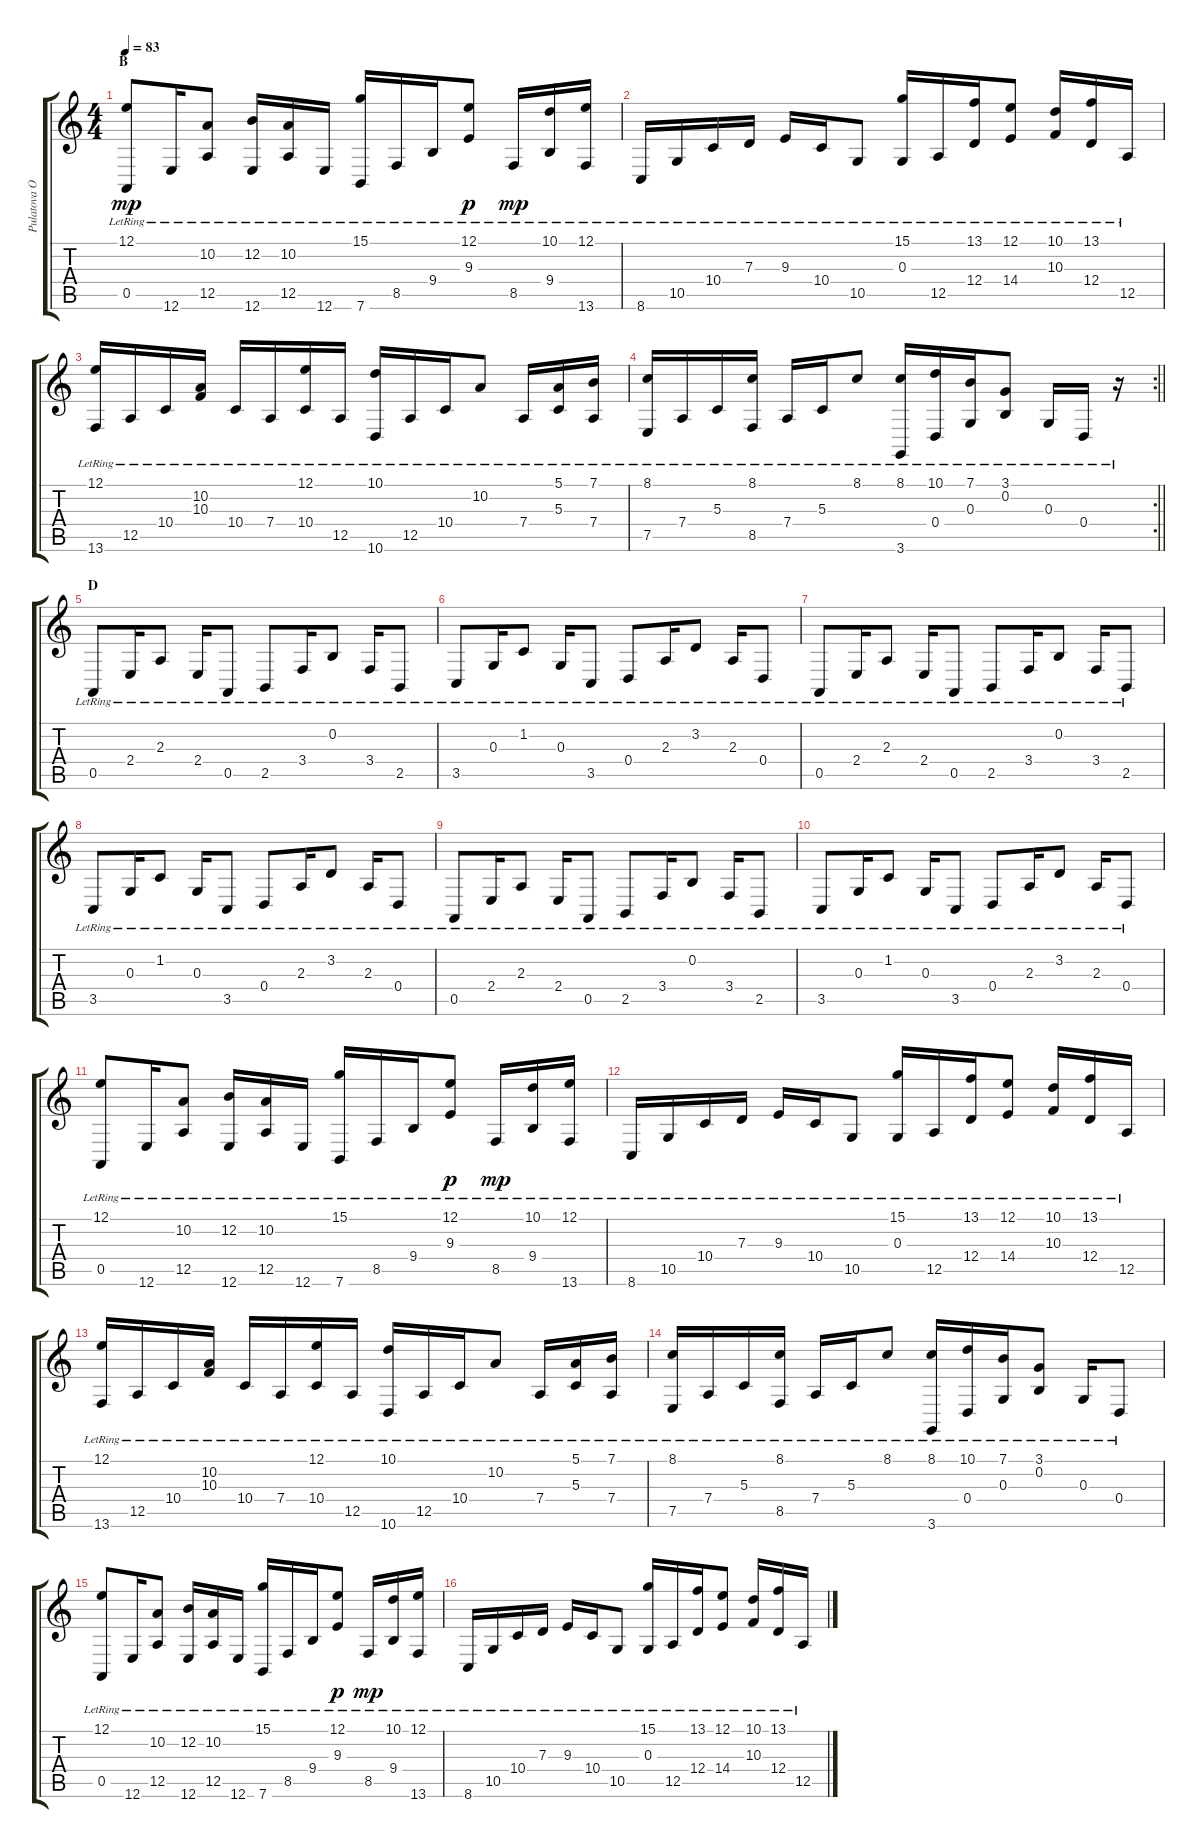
\track ("Pulatova Olga - Piano" "Pulatova O") {instrument acousticgrandpiano}
\staff {score tabs}
\tuning (E4 B3 G3 D3 A2 E2) {hide}
\ts (4 4)
\section ("" "B")
\tempo 83
\clef g2
\ks c
(12.1{lr} 0.5{lr}).8{dy mp} 12.6{lr}.16 (10.2{lr} 12.5{lr}).8 (12.2{lr} 12.6{lr}).16 (10.2{lr} 12.5{lr}).16 12.6{lr}.16 (15.1{lr} 7.6{lr}).16 8.5{lr}.16 9.4{lr}.16 (12.1{lr} 9.3{lr}).8{dy p} 8.5{lr}.16{dy mp} (10.1{lr} 9.4{lr}).16 (12.1{lr} 13.6{lr}).16 |
8.6{lr}.16 10.5{lr}.16 10.4{lr}.16 7.3{lr}.16 9.3{lr}.16 10.4{lr}.16 10.5{lr}.8 (15.1{lr} 0.3{lr}).16 12.5{lr}.16 (13.1{lr} 12.4{lr}).16 (12.1{lr} 14.4{lr}).8 (10.1{lr} 10.3{lr}).16 (13.1{lr} 12.4{lr}).16 12.5{lr}.16 |
(12.1{lr} 13.6{lr}).16 12.5{lr}.16 10.4{lr}.16 (10.2{lr} 10.3{lr}).16 10.4{lr}.16 7.4{lr}.16 (12.1{lr} 10.4{lr}).16 12.5{lr}.16 (10.1{lr} 10.6{lr}).16 12.5{lr}.16 10.4{lr}.16 10.2{lr}.8 7.4{lr}.16 (5.1{lr} 5.3{lr}).16 (7.1{lr} 7.4{lr}).16 |
\rc 2
\barLineRight lightlight
(8.1{lr} 7.5{lr}).16 7.4{lr}.16 5.3{lr}.16 (8.1{lr} 8.5{lr}).16 7.4{lr}.16 5.3{lr}.16 8.1{lr}.8 (8.1{lr} 3.6{lr}).16 (10.1{lr} 0.4{lr}).16 (7.1{lr} 0.3{lr}).16 (3.1{lr} 0.2{lr}).8 0.3{lr}.16 0.4{lr}.16 r.16 |
\section ("" "D")
0.5{lr}.8 2.4{lr}.16 2.3{lr}.8 2.4{lr}.16 0.5{lr}.8 2.5{lr}.8 3.4{lr}.16 0.2{lr}.8 3.4{lr}.16 2.5{lr}.8 |
3.5{lr}.8 0.3{lr}.16 1.2{lr}.8 0.3{lr}.16 3.5{lr}.8 0.4{lr}.8 2.3{lr}.16 3.2{lr}.8 2.3{lr}.16 0.4{lr}.8 |
0.5{lr}.8 2.4{lr}.16 2.3{lr}.8 2.4{lr}.16 0.5{lr}.8 2.5{lr}.8 3.4{lr}.16 0.2{lr}.8 3.4{lr}.16 2.5{lr}.8 |
3.5{lr}.8 0.3{lr}.16 1.2{lr}.8 0.3{lr}.16 3.5{lr}.8 0.4{lr}.8 2.3{lr}.16 3.2{lr}.8 2.3{lr}.16 0.4{lr}.8 |
0.5{lr}.8 2.4{lr}.16 2.3{lr}.8 2.4{lr}.16 0.5{lr}.8 2.5{lr}.8 3.4{lr}.16 0.2{lr}.8 3.4{lr}.16 2.5{lr}.8 |
3.5{lr}.8 0.3{lr}.16 1.2{lr}.8 0.3{lr}.16 3.5{lr}.8 0.4{lr}.8 2.3{lr}.16 3.2{lr}.8 2.3{lr}.16 0.4{lr}.8 |
(12.1{lr} 0.5{lr}).8 12.6{lr}.16 (10.2{lr} 12.5{lr}).8 (12.2{lr} 12.6{lr}).16 (10.2{lr} 12.5{lr}).16 12.6{lr}.16 (15.1{lr} 7.6{lr}).16 8.5{lr}.16 9.4{lr}.16 (12.1{lr} 9.3{lr}).8{dy p} 8.5{lr}.16{dy mp} (10.1{lr} 9.4{lr}).16 (12.1{lr} 13.6{lr}).16 |
8.6{lr}.16 10.5{lr}.16 10.4{lr}.16 7.3{lr}.16 9.3{lr}.16 10.4{lr}.16 10.5{lr}.8 (15.1{lr} 0.3{lr}).16 12.5{lr}.16 (13.1{lr} 12.4{lr}).16 (12.1{lr} 14.4{lr}).8 (10.1{lr} 10.3{lr}).16 (13.1{lr} 12.4{lr}).16 12.5{lr}.16 |
(12.1{lr} 13.6{lr}).16 12.5{lr}.16 10.4{lr}.16 (10.2{lr} 10.3{lr}).16 10.4{lr}.16 7.4{lr}.16 (12.1{lr} 10.4{lr}).16 12.5{lr}.16 (10.1{lr} 10.6{lr}).16 12.5{lr}.16 10.4{lr}.16 10.2{lr}.8 7.4{lr}.16 (5.1{lr} 5.3{lr}).16 (7.1{lr} 7.4{lr}).16 |
(8.1{lr} 7.5{lr}).16 7.4{lr}.16 5.3{lr}.16 (8.1{lr} 8.5{lr}).16 7.4{lr}.16 5.3{lr}.16 8.1{lr}.8 (8.1{lr} 3.6{lr}).16 (10.1{lr} 0.4{lr}).16 (7.1{lr} 0.3{lr}).16 (3.1{lr} 0.2{lr}).8 0.3{lr}.16 0.4{lr}.8 |
(12.1{lr} 0.5{lr}).8 12.6{lr}.16 (10.2{lr} 12.5{lr}).8 (12.2{lr} 12.6{lr}).16 (10.2{lr} 12.5{lr}).16 12.6{lr}.16 (15.1{lr} 7.6{lr}).16 8.5{lr}.16 9.4{lr}.16 (12.1{lr} 9.3{lr}).8{dy p} 8.5{lr}.16{dy mp} (10.1{lr} 9.4{lr}).16 (12.1{lr} 13.6{lr}).16 |
8.6{lr}.16 10.5{lr}.16 10.4{lr}.16 7.3{lr}.16 9.3{lr}.16 10.4{lr}.16 10.5{lr}.8 (15.1{lr} 0.3{lr}).16 12.5{lr}.16 (13.1{lr} 12.4{lr}).16 (12.1{lr} 14.4{lr}).8 (10.1{lr} 10.3{lr}).16 (13.1{lr} 12.4{lr}).16 12.5{lr}.16
